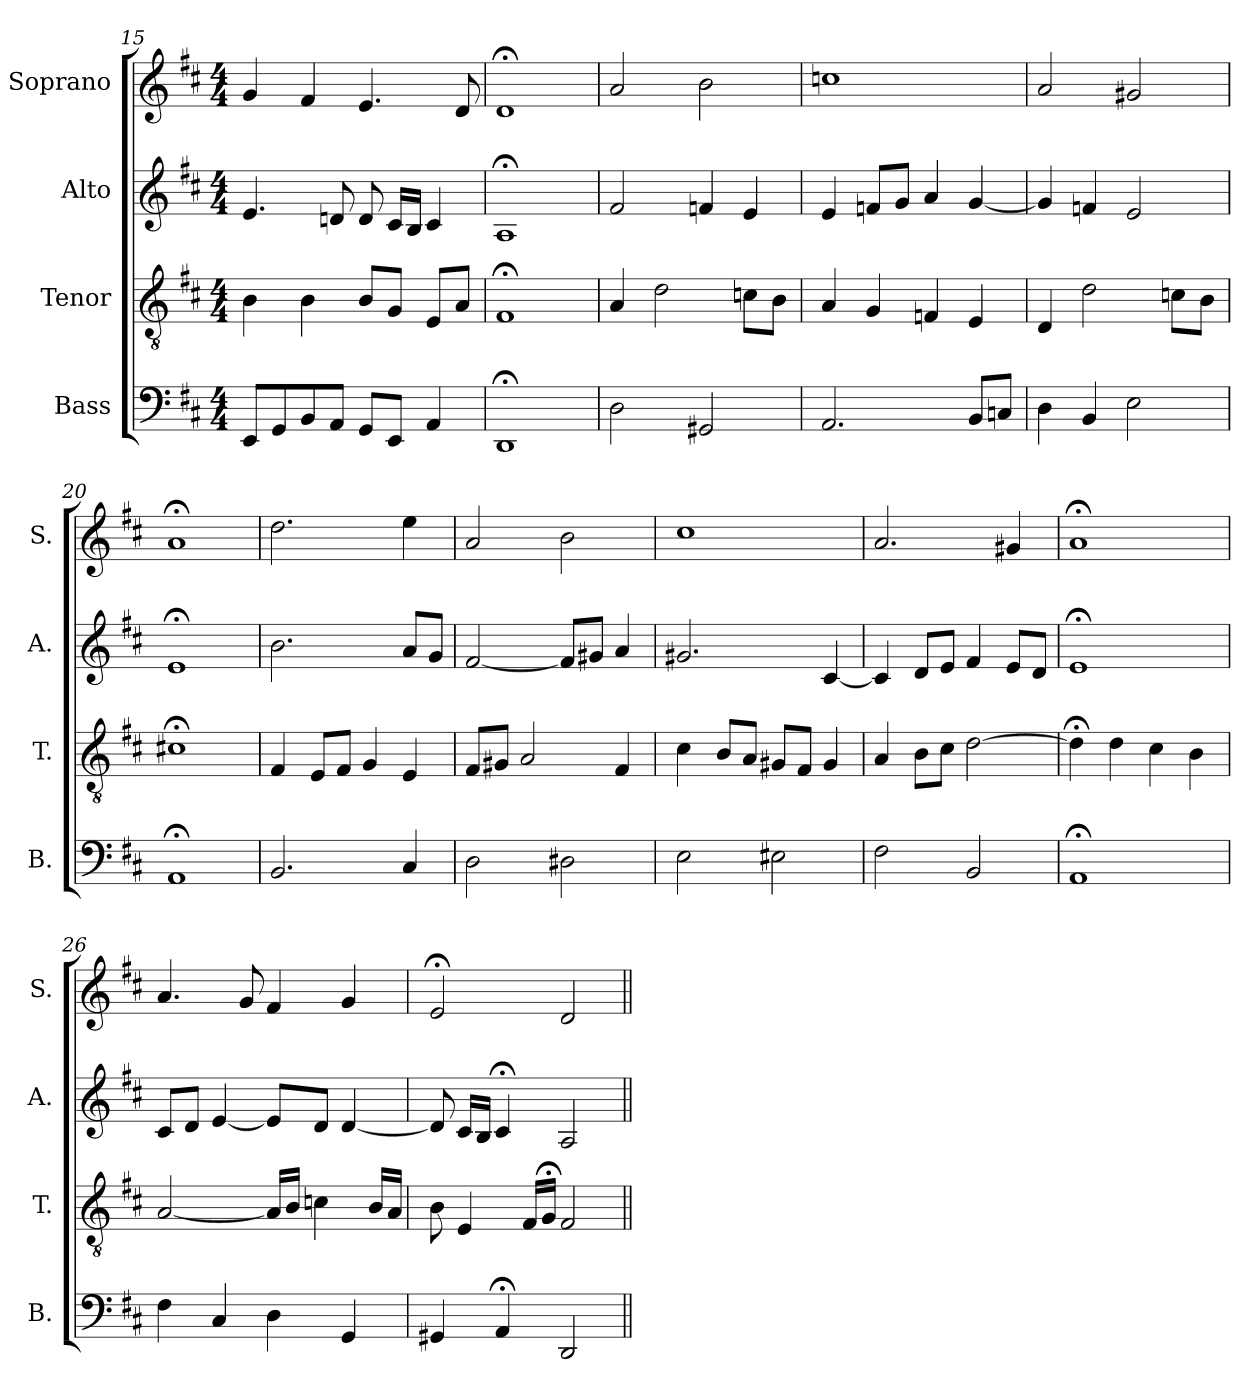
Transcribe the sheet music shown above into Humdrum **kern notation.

**kern	**kern	**kern	**kern
*part4	*part3	*part2	*part1
*staff4	*staff3	*staff2	*staff1
*I"Bass	*I"Tenor	*I"Alto	*I"Soprano
*I'B.	*I'T.	*I'A.	*I'S.
*clefF4	*clefGv2	*clefG2	*clefG2
*	*ITrd7c12	*	*
*k[f#c#]	*k[f#c#]	*k[f#c#]	*k[f#c#]
*D:	*D:	*D:	*D:
*M4/4	*M4/4	*M4/4	*M4/4
=15	=15	=15	=15
8EE/L	4BB\	4.e/	4g/
8GG/	.	.	.
8BB/	4BB\	.	4f#/
8AA/J	.	8dn/	.
8GG/L	8BB/L	8d/	4.e/
8EE/J	8GG/J	16c#/LL	.
.	.	16B/JJ	.
4AA/	8EE/L	4c#/	.
.	8AA/J	.	8d/
=16	=16	=16	=16
1DD;</	1FF#;</	1A;</	1d;</
=17	=17	=17	=17
2D\	4AA/	2f#/	2a/
.	2D\	.	.
2GG#X/	.	4fn/	2b\
.	8Cn\L	4e/	.
.	8BB\J	.	.
=18	=18	=18	=18
2.AA/	4AA/	4e/	1ccn\
.	4GG/	8fn/L	.
.	.	8g/J	.
.	4FFn/	4a/	.
8BB/L	4EE/	[4g/	.
8Cn/J	.	.	.
!!LO:LB:g=z
=19	=19	=19	=19
4D\	4DD/	4g/]	2a/
4BB/	2D\	4fn/	.
2E\	.	2e/	2g#X/
.	8Cn\L	.	.
.	8BB\J	.	.
=20	=20	=20	=20
1AA;</	1C#X;<\	1e;</	1a;</
=21	=21	=21	=21
2.BB/	4FF#/	2.b\	2.dd\
.	8EE/L	.	.
.	8FF#/J	.	.
.	4GG/	.	.
4C#/	4EE/	8a/L	4ee\
.	.	8g/J	.
=22	=22	=22	=22
2D\	8FF#/L	[2f#/	2a/
.	8GG#X/J	.	.
.	2AA/	.	.
2D#X\	.	8f#/L]	2b\
.	.	8g#X/J	.
.	4FF#/	4a/	.
=23	=23	=23	=23
2E\	4C#\	2.g#X/	1cc#\
.	8BB/L	.	.
.	8AA/J	.	.
2E#X\	8GG#X/L	.	.
.	8FF#/J	.	.
.	4GG#/	[4c#/	.
!!LO:PB:g=z
=24	=24	=24	=24
2F#\	4AA/	4c#/]	2.a/
.	8BB\L	8d/L	.
.	8C#\J	8e/J	.
2BB/	[2D\	4f#/	.
.	.	8e/L	4g#X/
.	.	8d/J	.
=25	=25	=25	=25
1AA;</	4D;<\]	1e;</	1a;</
.	4D\	.	.
.	4C#\	.	.
.	4BB\	.	.
=26	=26	=26	=26
4F#\	[2AA/	8c#/L	4.a/
.	.	8d/J	.
4C#/	.	[4e/	.
.	.	.	8g/
4D\	16AA/LL]	8e/L]	4f#/
.	16BB/JJ	.	.
.	4Cn\	8d/J	.
4GG/	.	[4d/	4g/
.	16BB/LL	.	.
.	16AA/JJ	.	.
=27	=27	=27	=27
4GG#X/	8BB\	8d/]	2e;</
.	4EE/	16c#/LL	.
.	.	16B/JJ	.
4AA;</	.	4c#;</	.
.	16FF#/LL	.	.
.	16GG;</JJ	.	.
2DD/	2FF#/	2A/	2d/
=||	=||	=||	=||
*-	*-	*-	*-
